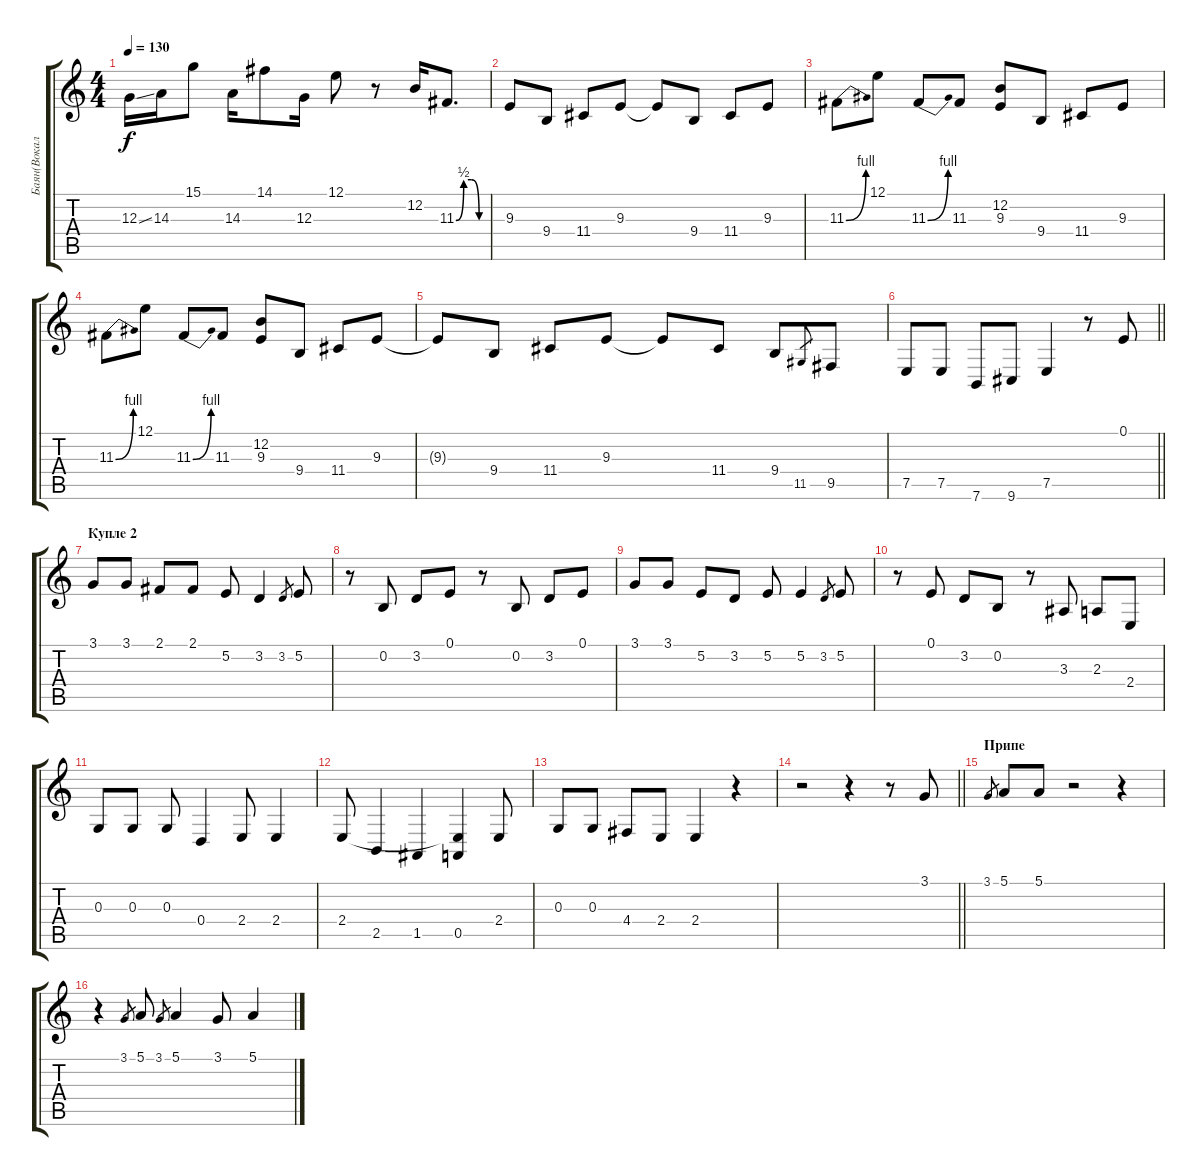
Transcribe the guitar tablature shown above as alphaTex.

\track ("Баян(Вокал)" "Баян(Вокал") {instrument accordion}
\staff {score tabs}
\tuning (E4 B3 G3 D3 A2 E2) {hide}
\ts (4 4)
\tempo 130
\clef g2
\ks c
12.3{ss}.16{dy f} 14.3.16 15.1.8 14.3.16 14.1.8 12.3.16 12.1.8 r.8 12.2.16 11.3{be (custom 0 0 15 2 30 2 45 0 60 0)}.8{d} |
9.3.8 9.4.8 11.4.8 9.3.8 9.3{t}.8 9.4.8 11.4.8 9.3.8 |
11.3{be (bend 0 0 60 4)}.8 12.1.8 11.3{be (bend 0 0 60 4)}.8 11.3.8 (12.2 9.3).8 9.4.8 11.4.8 9.3.8 |
11.3{be (bend 0 0 60 4)}.8 12.1.8 11.3{be (bend 0 0 60 4)}.8 11.3.8 (12.2 9.3).8 9.4.8 11.4.8 9.3.8 |
9.3{t}.8 9.4.8 11.4.8 9.3.8 9.3{t}.8 11.4.8 9.4.8 11.5.8{gr} 9.5.8 |
\barLineRight lightlight
7.5.8 7.5.8 7.6.8 9.6.8 7.5.4 r.8 0.1.8 |
\section ("" "Купле 2")
3.1.8 3.1.8 2.1.8 2.1.8 5.2.8 3.2.4 3.2.8{gr} 5.2.8 |
r.8 0.2.8 3.2.8 0.1.8 r.8 0.2.8 3.2.8 0.1.8 |
3.1.8 3.1.8 5.2.8 3.2.8 5.2.8 5.2.4 3.2.8{gr} 5.2.8 |
r.8 0.1.8 3.2.8 0.2.8 r.8 3.3.8 2.3.8 2.4.8 |
0.3.8 0.3.8 0.3.8 0.4.4 2.4.8 2.4.4 |
2.4.8 2.5.4 1.5.4 (2.4{t} 0.5).4 2.4.8 |
0.3.8 0.3.8 4.4.8 2.4.8 2.4.4 r.4 |
\barLineRight lightlight
r.2 r.4 r.8 3.1.8 |
\section ("" "Припе")
3.1.8{gr} 5.1.8 5.1.8 r.2 r.4 |
r.4 3.1.8{gr} 5.1.8 3.1.8{gr} 5.1.4 3.1.8 5.1.4
